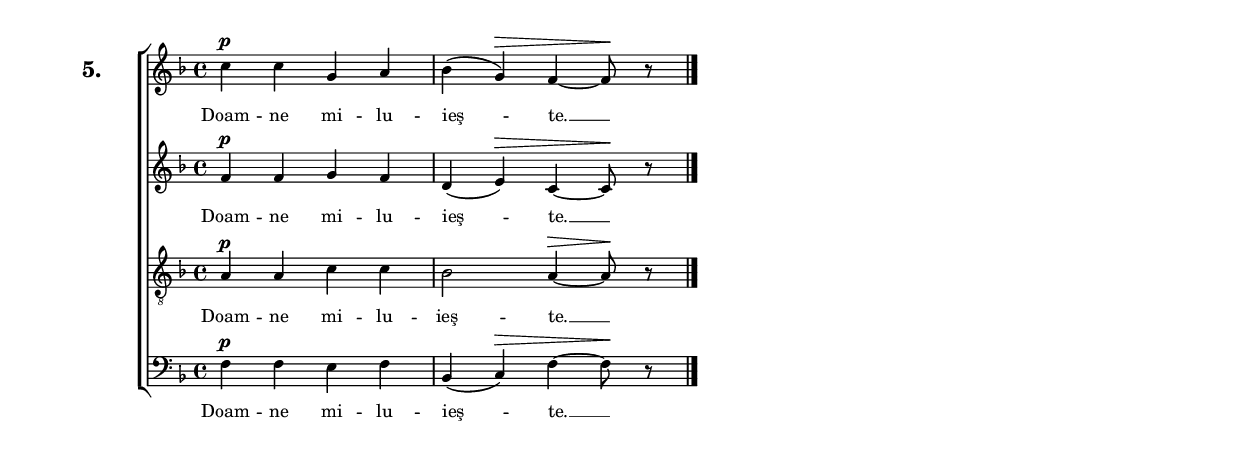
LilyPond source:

\version "2.19.80"
\include "defines.ly"
#(define myNoteSpacing 5.0)
#(define raggedRight #t)
midiTempo = 
  \midi {
    \tempo 4 = 124
    }


\include "preamble.ly"

global = {
  \globalPreamble
  \key f \major
  \override Staff.TimeSignature.style = #'()
  \time 4/4
}

sopMusic = \relative c' {
  \set Staff.instrumentName = \markup { \bold \huge \larger 5. }
  c'^\p c g a
  bes( g)^\> f4~ f8\! r \bar "|."
}

sopWords = \lyricmode {
  Doam -- ne mi -- lu -- ieş -- te. __
}

altoMusic = \relative c' {
  f4^\p f g f
  d( e)^\> c4~ c8\! r
}

altoWords = \sopWords

tenorMusic = \relative c' {
  a4^\p a c c
  bes2 a4~^\> a8\! r8
}

tenorWords = \sopWords

bassMusic = \relative c' {
  f,4^\p f e f
  bes,( c)^\> f4~ f8\! r
}

bassWords = \sopWords

\include "four-staves.ly"
